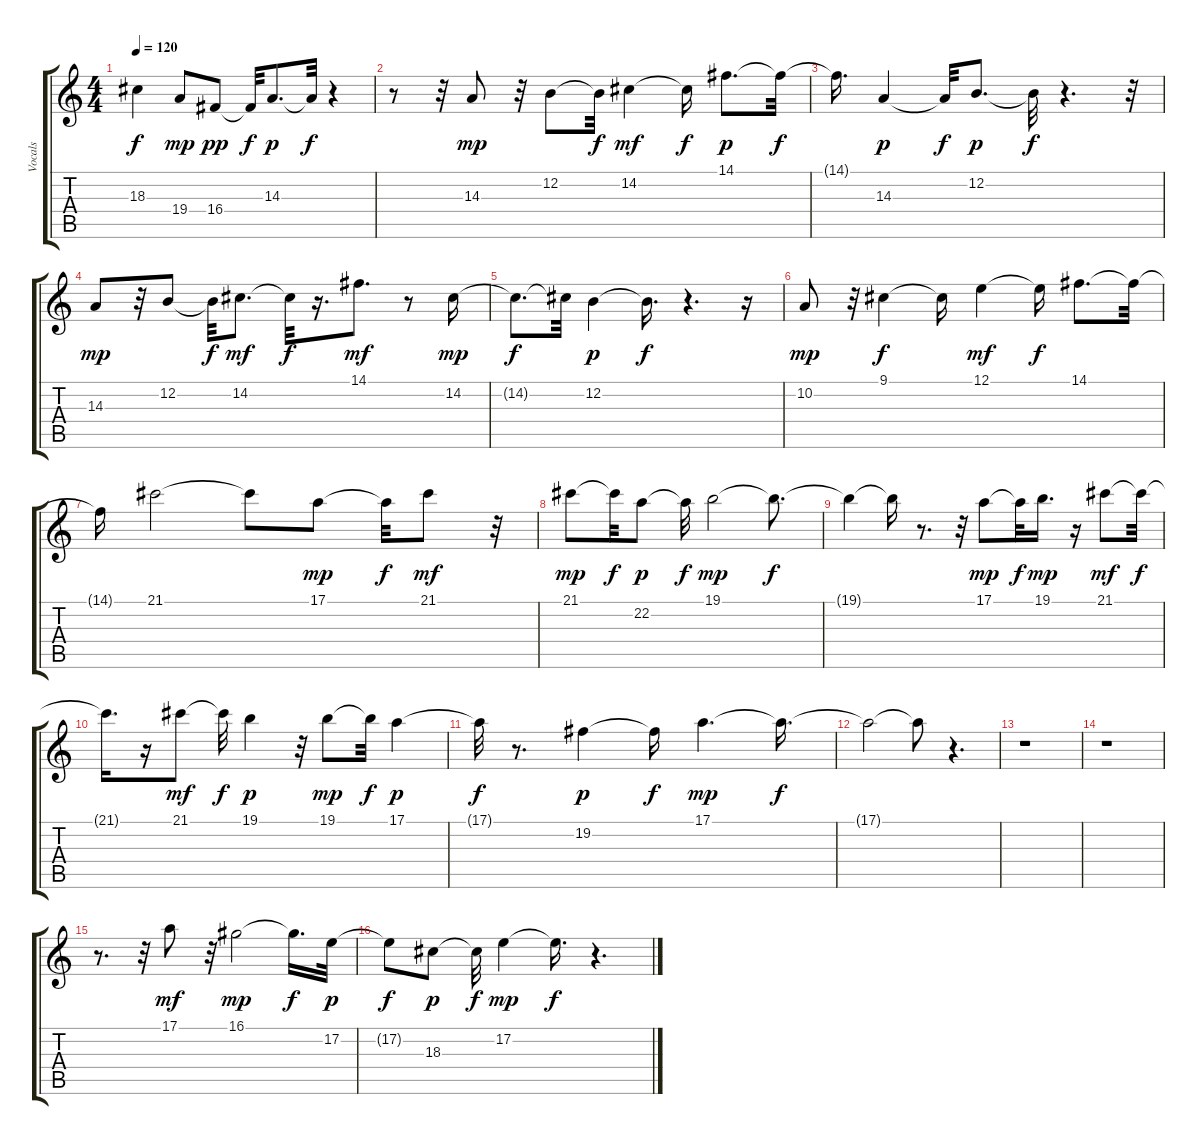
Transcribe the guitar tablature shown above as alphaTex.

\track ("Vocals" "Vocals") {instrument synthvoice}
\staff {score tabs}
\tuning (E4 B3 G3 D3 A2 E2) {hide}
\ts (4 4)
\tempo 120
\clef g2
\ks c
18.3{t}.4{dy f} 19.4.8{dy mp} 16.4.8{dy pp} 16.4{t}.32{dy f} 14.3.8{d dy p} 14.3{t}.32{dy f} r.4 |
r.8 r.32 14.3.8{dy mp} r.32 12.2.8 12.2{t}.32{dy f} 14.2.4{dy mf} 14.2{t}.16{dy f} 14.1.8{d dy p} 14.1{t}.32{dy f} |
14.1{t}.16{d} 14.3.4{dy p} 14.3{t}.32{dy f} 12.2.8{d dy p} 12.2{t}.32{dy f} r.4{d} r.32 |
14.3.8{dy mp} r.32 12.2.8 12.2{t}.32{dy f} 14.2.8{d dy mf} 14.2{t}.32{dy f} r.16{d} 14.1.8{d dy mf} r.8 14.2.16{dy mp} |
14.2{t}.8{d dy f} 14.2{t}.32 12.2.4{dy p} 12.2{t}.16{d dy f} r.4{d} r.16 |
10.2.8{dy mp} r.32 9.1.4{dy f} 9.1{t}.16 12.1.4{dy mf} 12.1{t}.16{dy f} 14.1.8{d} 14.1{t}.32 |
14.1{t}.16 21.1.2 21.1{t}.8 17.1.8{dy mp} 17.1{t}.32{dy f} 21.1.8{dy mf} r.32 |
21.1.8{dy mp} 21.1{t}.32{dy f} 22.2.8{dy p} 22.2{t}.32{dy f} 19.1.2{dy mp} 19.1{t}.8{d dy f} |
19.1{t}.4 19.1{t}.16 r.8{d} r.32 17.1.8{dy mp} 17.1{t}.32{dy f} 19.1.16{d dy mp} r.16 21.1.8{dy mf} 21.1{t}.32{dy f} |
21.1{t}.16{d} r.16 21.1.8{dy mf} 21.1{t}.32{dy f} 19.1.4{dy p} r.32 19.1.8{dy mp} 19.1{t}.32{dy f} 17.1.4{dy p} |
17.1{t}.32{dy f} r.8{d} 19.2.4{dy p} 19.2{t}.16{dy f} 17.1.4{d dy mp} 17.1{t}.16{d dy f} |
17.1{t}.2 17.1{t}.8 r.4{d} |
r.1 |
r.1 |
r.8{d} r.32 17.1.8{dy mf} r.32 16.1.2{dy mp} 16.1{t}.16{d dy f} 17.2.32{dy p} |
17.2{t}.8{dy f} 18.3.8{dy p} 18.3{t}.32{dy f} 17.2.4{dy mp} 17.2{t}.16{d dy f} r.4{d}
